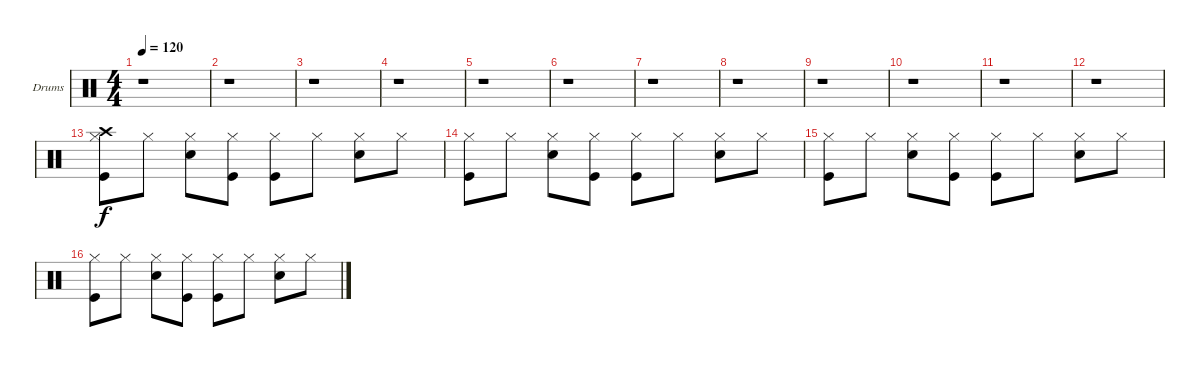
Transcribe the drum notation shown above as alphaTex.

\defaultSystemsLayout 4
\bracketExtendMode groupsimilarinstruments
\firstSystemTrackNameOrientation horizontal
\otherSystemsTrackNameOrientation horizontal
\track ("Drumkit" "Drums") {instrument percussion}
\staff {score}
\articulation defaults
\ts (4 4)
\tempo 120
\clef neutral
\scale
0.333333
\ks c
r.1{dy f} |
\scale
0.333333 r.1 |
\scale
0.333333 r.1 |
\scale
0.333333 r.1 |
\scale
0.333333 r.1 |
\scale
0.333333 r.1 |
\scale
0.333333 r.1 |
\scale
0.333333 r.1 |
\scale
0.333333 r.1 |
\scale
0.333333 r.1 |
\scale
0.333333 r.1 |
\scale
0.333333 r.1 |
\scale
0.333333 ("Kick (hit)" "Hi-Hat (closed)" "Crash high (hit)").8 "Hi-Hat (closed)".8 ("Snare (hit) 2" "Hi-Hat (closed)").8 ("Kick (hit)" "Hi-Hat (closed)").8 ("Hi-Hat (closed)" "Kick (hit)").8 "Hi-Hat (closed)".8 ("Snare (hit) 2" "Hi-Hat (closed)").8 "Hi-Hat (closed)".8 |
\scale
0.333333 ("Kick (hit)" "Hi-Hat (closed)").8 "Hi-Hat (closed)".8 ("Snare (hit) 2" "Hi-Hat (closed)").8 ("Kick (hit)" "Hi-Hat (closed)").8 ("Hi-Hat (closed)" "Kick (hit)").8 "Hi-Hat (closed)".8 ("Snare (hit) 2" "Hi-Hat (closed)").8 "Hi-Hat (closed)".8 |
\scale
0.333333 ("Kick (hit)" "Hi-Hat (closed)").8 "Hi-Hat (closed)".8 ("Snare (hit) 2" "Hi-Hat (closed)").8 ("Kick (hit)" "Hi-Hat (closed)").8 ("Hi-Hat (closed)" "Kick (hit)").8 "Hi-Hat (closed)".8 ("Snare (hit) 2" "Hi-Hat (closed)").8 "Hi-Hat (closed)".8 |
\scale
0.333333 ("Kick (hit)" "Hi-Hat (closed)").8 "Hi-Hat (closed)".8 ("Snare (hit) 2" "Hi-Hat (closed)").8 ("Kick (hit)" "Hi-Hat (closed)").8 ("Hi-Hat (closed)" "Kick (hit)").8 "Hi-Hat (closed)".8 ("Snare (hit) 2" "Hi-Hat (closed)").8 "Hi-Hat (closed)".8
